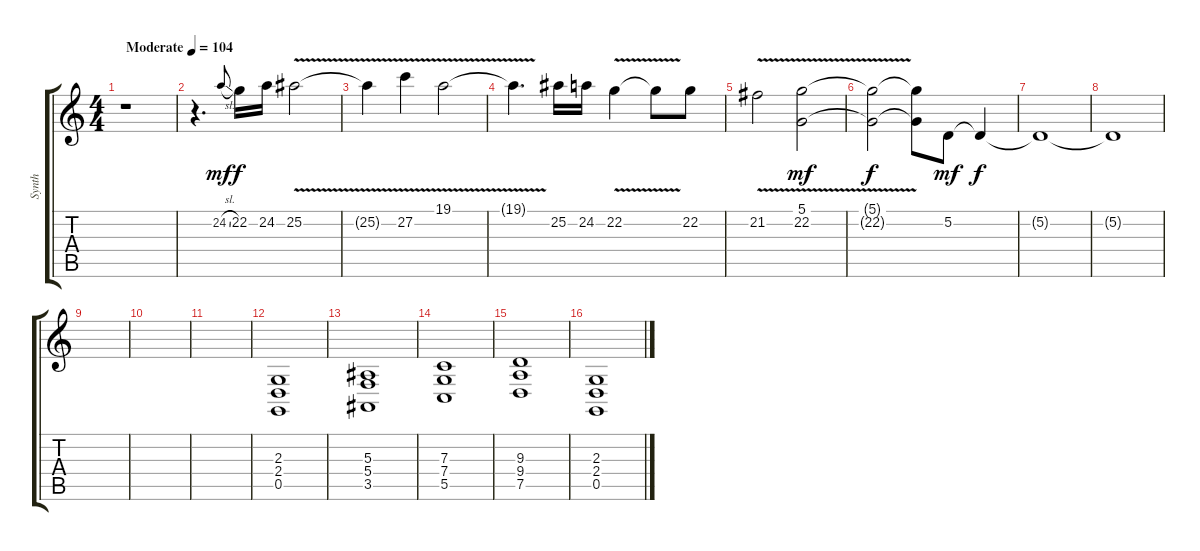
\track ("Synth" "Synth") {instrument panflute}
\staff {score tabs}
\tuning (D4 A3 F3 C3 G2 D2) {hide}
\ts (4 4)
\tempo (104 "Moderate")
\clef g2
\ks c
r.1{dy mf instrument panflute} |
r.4{d} 24.2{sl}.8{gr onbeat} 22.2.16{dy f} 24.2.16 25.2{v}.2 |
25.2{t}.4 27.2{v}.4 19.1{v}.2 |
19.1{t}.4{d} 25.2.16 24.2.16 22.2{v}.4 22.2{t}.8 22.2.8 |
21.2{v}.2 (5.1{v} 22.2{v}).2{dy mf} |
(5.1{t} 22.2{t}).2{dy f} (5.1{t} 22.2{t}).8 5.2.8{dy mf} 5.2{t}.4{dy f} |
5.2{t}.1{volume 0} |
5.2{t}.1 |
|
|
|
(2.3 2.4 0.5).1{volume 9 instrument stringensemble1} |
(5.3 5.4 3.5).1 |
(7.3 7.4 5.5).1 |
(9.3 9.4 7.5).1 |
(2.3 2.4 0.5).1
